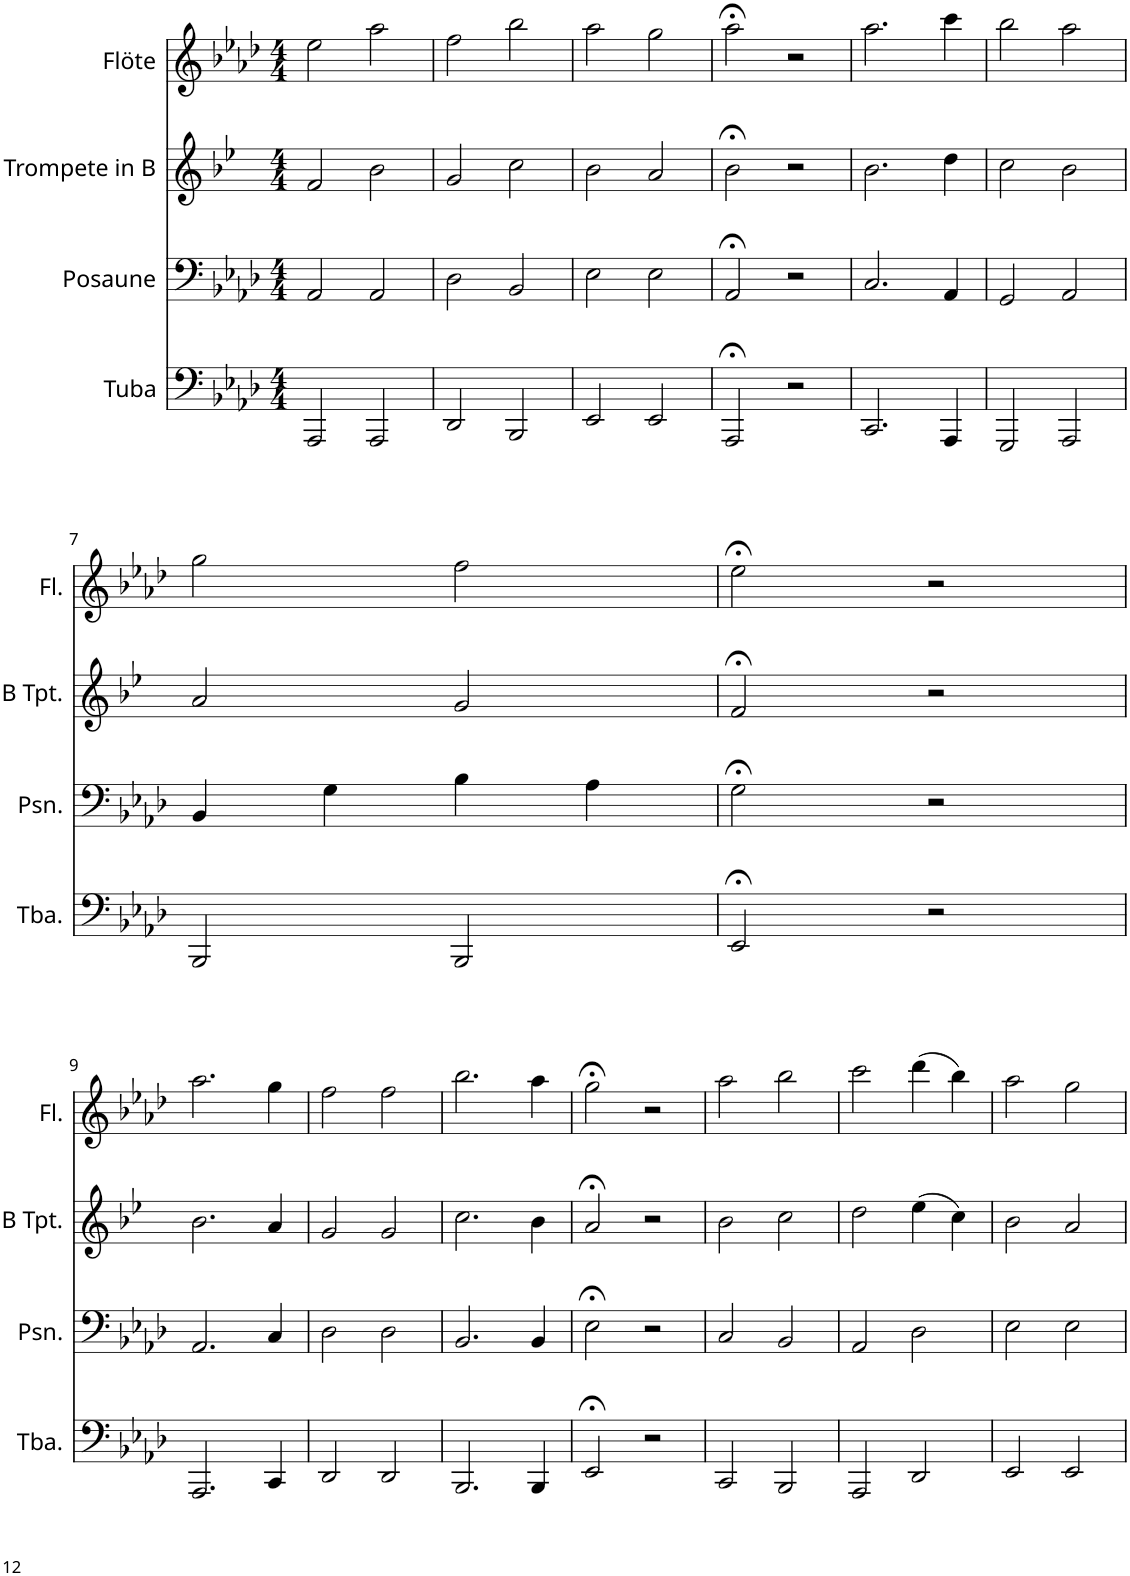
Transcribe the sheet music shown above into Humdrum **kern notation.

**kern	**kern	**kern	**kern
*part4	*part3	*part2	*part1
*staff4	*staff3	*staff2	*staff1
*I"Tuba	*I"Posaune	*I"Trompete in B	*I"Flöte
*I'Tba.	*I'Psn.	*	*I'Fl.
!!LO:PB:g=z
*clefF4	*clefF4	*clefG2	*clefG2
*	*	*Trd1c2	*
*k[b-e-a-d-]	*k[b-e-a-d-]	*k[b-e-]	*k[b-e-a-d-]
*M4/4	*M4/4	*M4/4	*M4/4
=1	=1	=1	=1
2AAA-/	2AA-/	2f/	2ee-\
2AAA-/	2AA-/	2b-\	2aa-\
=2	=2	=2	=2
2DD-/	2D-\	2g/	2ff\
2BBB-/	2BB-/	2cc\	2bb-\
=3	=3	=3	=3
2EE-/	2E-\	2b-\	2aa-\
2EE-/	2E-\	2a/	2gg\
=4	=4	=4	=4
2AAA-;</	2AA-;</	2b-;<\	2aa-;<\
2r	2r	2r	2r
=5	=5	=5	=5
2.CC/	2.C/	2.b-\	2.aa-\
4AAA-/	4AA-/	4dd\	4ccc\
=6	=6	=6	=6
2GGG/	2GG/	2cc\	2bb-\
2AAA-/	2AA-/	2b-\	2aa-\
!!LO:LB:g=z
=7	=7	=7	=7
2BBB-/	4BB-/	2a/	2gg\
.	4G\	.	.
2BBB-/	4B-\	2g/	2ff\
.	4A-\	.	.
=8	=8	=8	=8
2EE-;</	2G;<\	2f;</	2ee-;<\
2r	2r	2r	2r
!!LO:LB:g=z
=9	=9	=9	=9
2.AAA-/	2.AA-/	2.b-\	2.aa-\
4CC/	4C/	4a/	4gg\
=10	=10	=10	=10
2DD-/	2D-\	2g/	2ff\
2DD-/	2D-\	2g/	2ff\
=11	=11	=11	=11
2.BBB-/	2.BB-/	2.cc\	2.bb-\
4BBB-/	4BB-/	4b-\	4aa-\
=12	=12	=12	=12
2EE-;</	2E-;<\	2a;</	2gg;<\
2r	2r	2r	2r
=13	=13	=13	=13
2CC/	2C/	2b-\	2aa-\
2BBB-/	2BB-/	2cc\	2bb-\
=14	=14	=14	=14
2AAA-/	2AA-/	2dd\	2ccc\
2DD-/	2D-\	(4ee-\	(4ddd-\
.	.	4cc\)	4bb-\)
=15	=15	=15	=15
2EE-/	2E-\	2b-\	2aa-\
2EE-/	2E-\	2a/	2gg\
=	=	=	=
*-	*-	*-	*-
